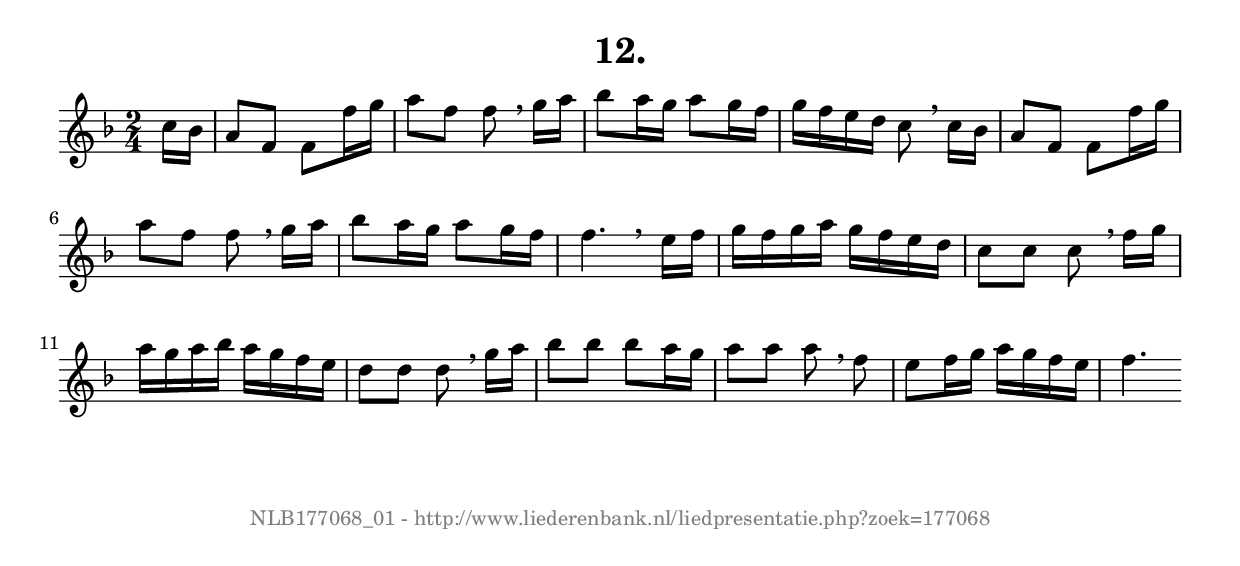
%
% produced by wce2krn 1.64 (7 June 2014)
%
\version"2.16"
#(append! paper-alist '(("long" . (cons (* 210 mm) (* 2000 mm)))))
#(set-default-paper-size "long")
sb = {\breathe}
mBreak = {\breathe }
bBreak = {\breathe }
x = {\once\override NoteHead #'style = #'cross }
gl=\glissando
itime={\override Staff.TimeSignature #'stencil = ##f }
ficta = {\once\set suggestAccidentals = ##t}
fine = {\once\override Score.RehearsalMark #'self-alignment-X = #1 \mark \markup {\italic{Fine}}}
dc = {\once\override Score.RehearsalMark #'self-alignment-X = #1 \mark \markup {\italic{D.C.}}}
dcf = {\once\override Score.RehearsalMark #'self-alignment-X = #1 \mark \markup {\italic{D.C. al Fine}}}
dcc = {\once\override Score.RehearsalMark #'self-alignment-X = #1 \mark \markup {\italic{D.C. al Coda}}}
ds = {\once\override Score.RehearsalMark #'self-alignment-X = #1 \mark \markup {\italic{D.S.}}}
dsf = {\once\override Score.RehearsalMark #'self-alignment-X = #1 \mark \markup {\italic{D.S. al Fine}}}
dsc = {\once\override Score.RehearsalMark #'self-alignment-X = #1 \mark \markup {\italic{D.S. al Coda}}}
pv = {\set Score.repeatCommands = #'((volta "1"))}
sv = {\set Score.repeatCommands = #'((volta "2"))}
tv = {\set Score.repeatCommands = #'((volta "3"))}
qv = {\set Score.repeatCommands = #'((volta "4"))}
xv = {\set Score.repeatCommands = #'((volta #f))}
\header{ tagline = ""
title = "12."
}
\score {{
\key f \major
\relative g'
{
\set melismaBusyProperties = #'()
\partial 32*4
\time 2/4
\tempo 4=120
\override Score.MetronomeMark #'transparent = ##t
\override Score.RehearsalMark #'break-visibility = #(vector #t #t #f)
c16 bes a8 f f f'16 g a8 f f \sb g16 a bes8 a16 g a8 g16 f g f e d c8 \mBreak
c16 bes a8 f f f'16 g a8 f f \sb g16 a bes8 a16 g a8 g16 f f4. \bar ":|:" \bBreak
e16 f g f g a g f e d c8 c c \sb f16 g a g a bes a g f e d8 d d \mBreak
g16 a bes8 bes bes a16 g a8 a a \sb f e f16 g a g f e f4. \bar ":|"
 }}
 \midi { }
 \layout {
            indent = 0.0\cm
}
}
\markup { \vspace #0 } \markup { \with-color #grey \fill-line { \center-column { \smaller "NLB177068_01 - http://www.liederenbank.nl/liedpresentatie.php?zoek=177068" } } }
